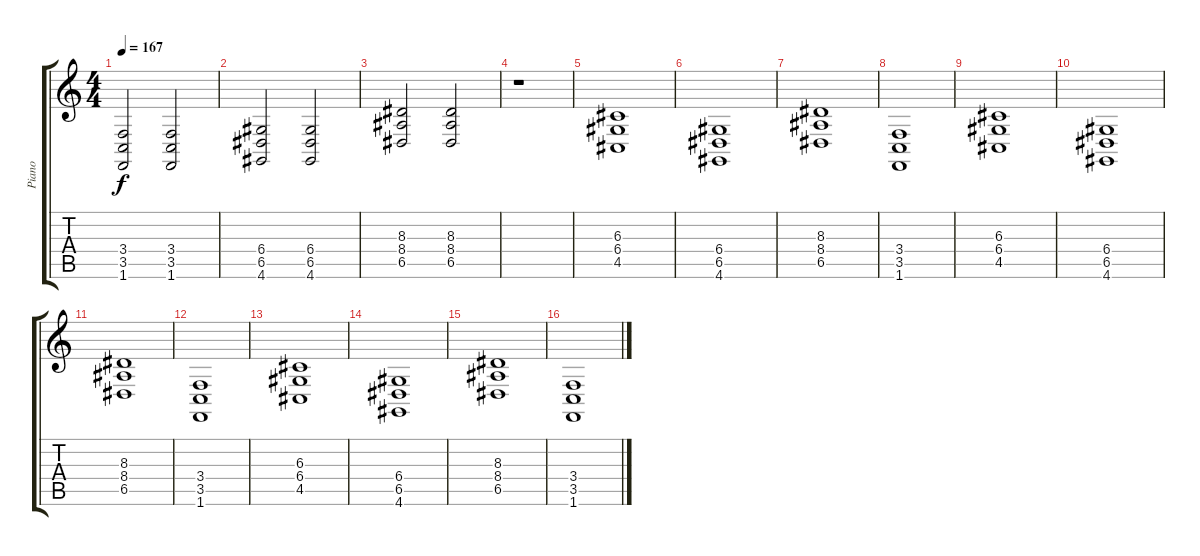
\track ("Piano" "Piano") {instrument electricgrandpiano}
\staff {score tabs}
\tuning (E4 B3 G3 D3 A2 E2) {hide}
\ts (4 4)
\tempo 167
\clef g2
\ks c
(3.4 3.5 1.6).2{dy f} (3.4 3.5 1.6).2 |
(6.4 6.5 4.6).2 (6.4 6.5 4.6).2 |
(8.3 8.4 6.5).2 (8.3 8.4 6.5).2 |
r.1 |
(6.3 6.4 4.5).1{volume 11} |
(6.4 6.5 4.6).1 |
(8.3 8.4 6.5).1 |
(3.4 3.5 1.6).1 |
(6.3 6.4 4.5).1 |
(6.4 6.5 4.6).1 |
(8.3 8.4 6.5).1 |
(3.4 3.5 1.6).1 |
(6.3 6.4 4.5).1 |
(6.4 6.5 4.6).1 |
(8.3 8.4 6.5).1 |
(3.4 3.5 1.6).1
